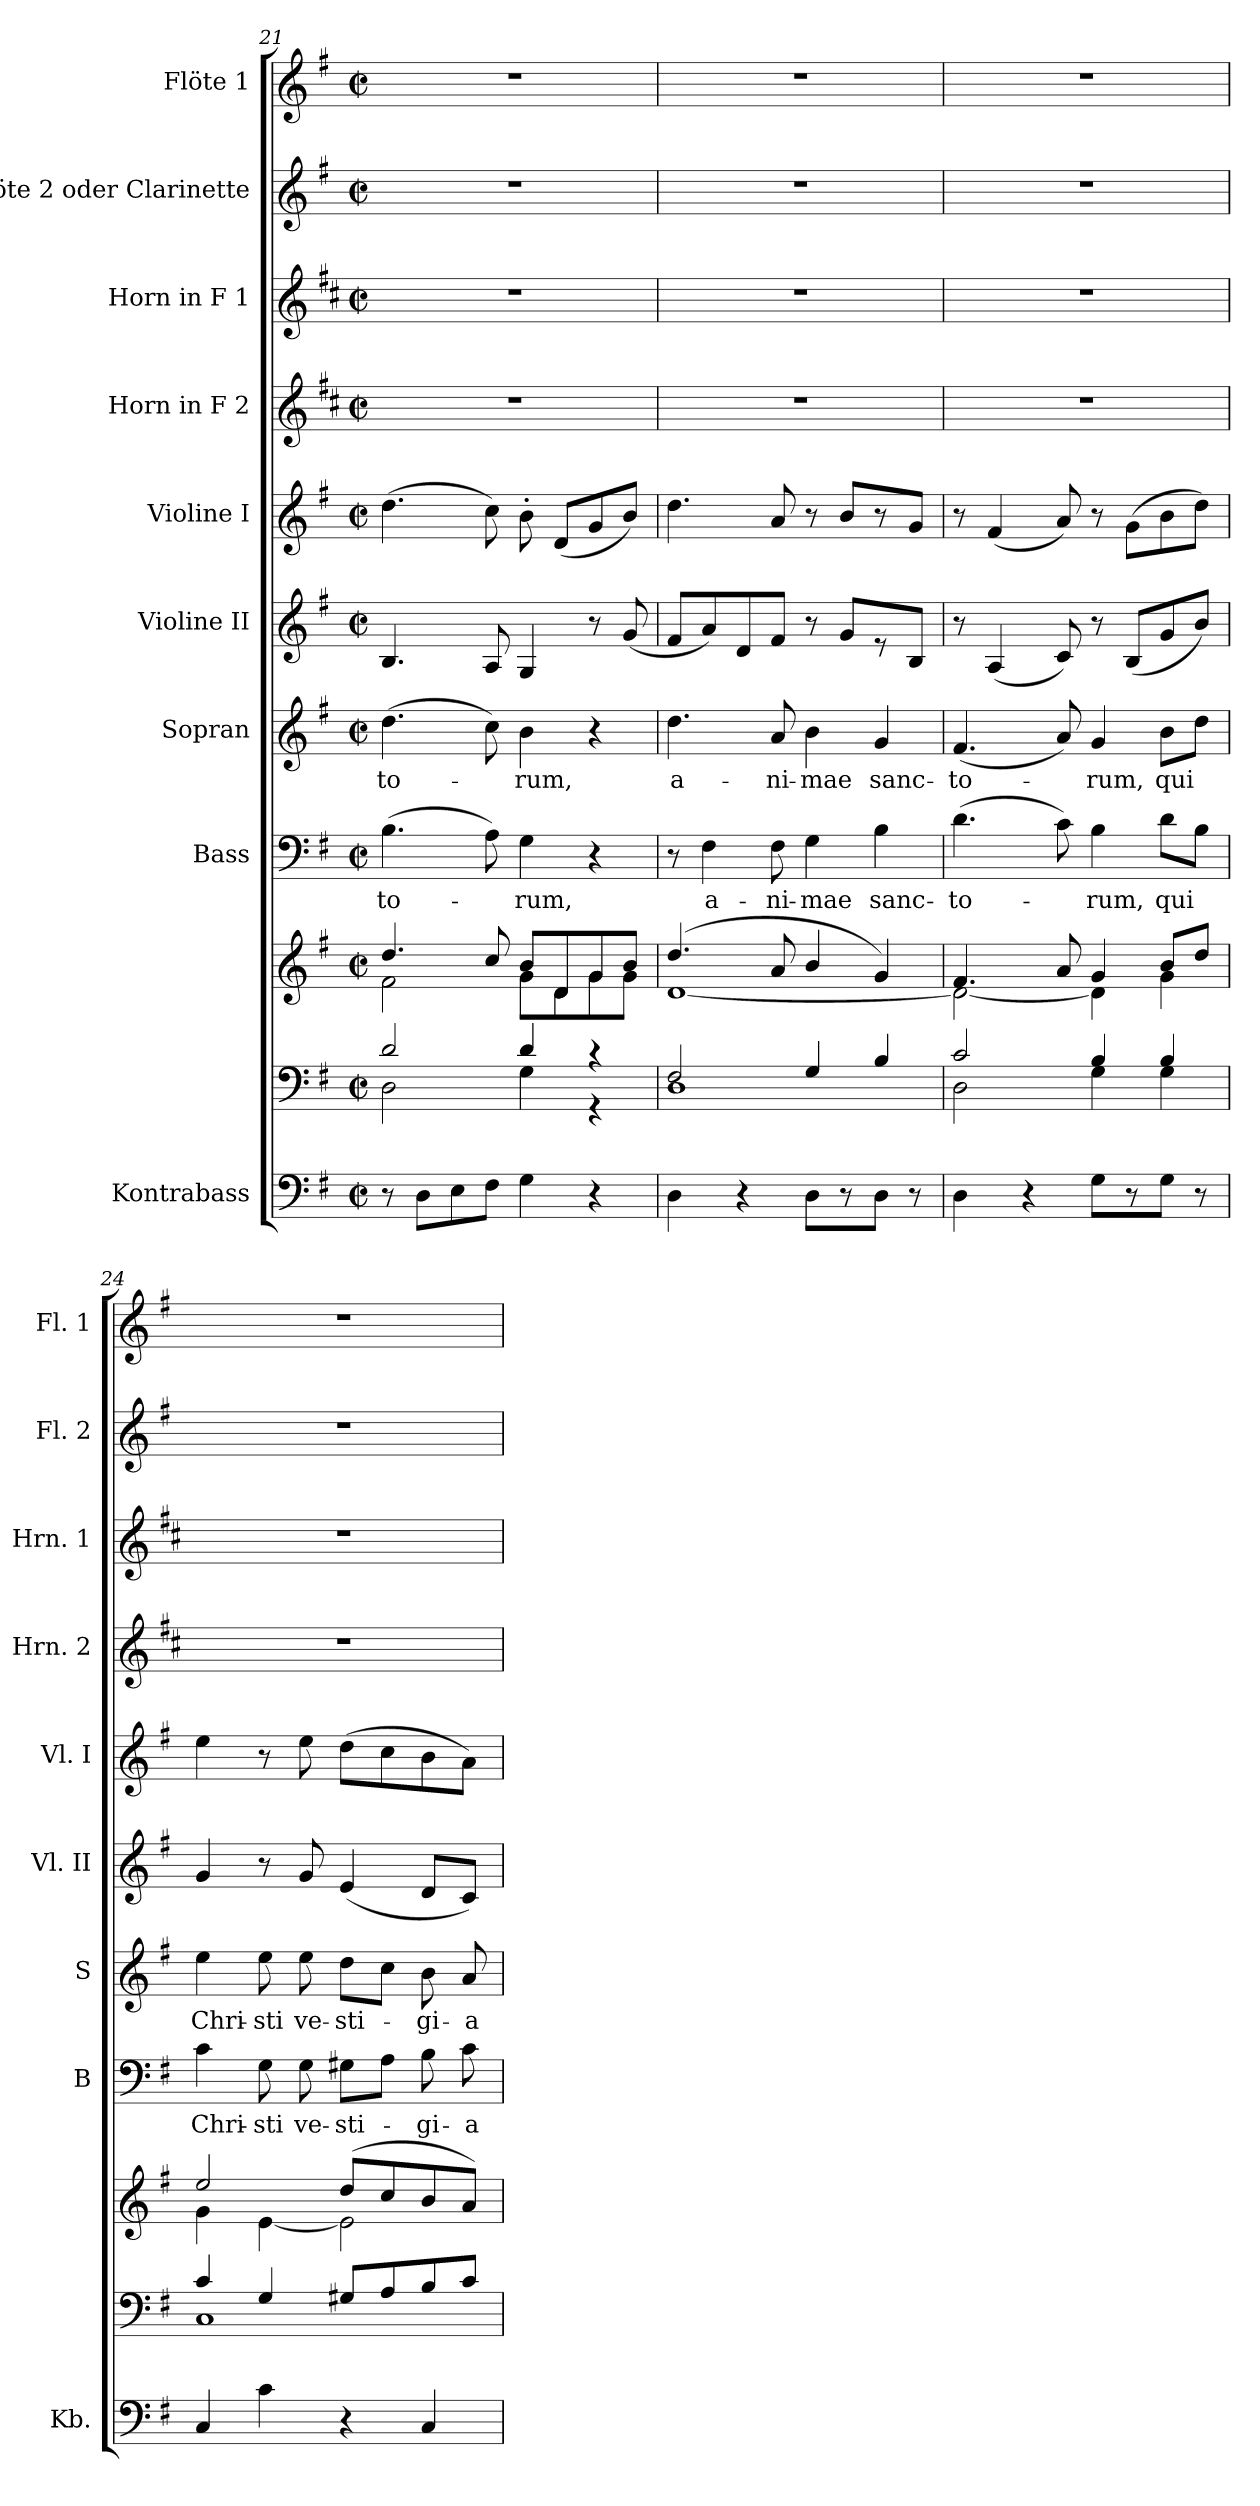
**kern	**kern	**kern	**kern	**text	**kern	**text	**kern	**kern	**kern	**kern	**kern	**kern
*part10	*part9	*part9	*part8	*part8	*part7	*part7	*part6	*part5	*part4	*part3	*part2	*part1
*staff11	*staff10	*staff9	*staff8	*staff8	*staff7	*staff7	*staff6	*staff5	*staff4	*staff3	*staff2	*staff1
*I"Kontrabass	*	*	*I"Bass	*	*I"Sopran	*	*I"Violine II	*I"Violine I	*I"Horn in F 2	*I"Horn in F 1	*I"Flöte 2 oder Clarinette	*I"Flöte 1
*I'Kb.	*	*	*I'B	*	*I'S	*	*I'Vl. II	*I'Vl. I	*I'Hrn. 2	*I'Hrn. 1	*I'Fl. 2	*I'Fl. 1
!!LO:PB:g=z
*clefF4	*clefF4	*clefG2	*clefF4	*	*clefG2	*	*clefG2	*clefG2	*clefG2	*clefG2	*clefG2	*clefG2
*ITrd7c12	*	*	*	*	*	*	*	*	*ITrd4c7	*ITrd4c7	*	*
*k[f#]	*k[f#]	*k[f#]	*k[f#]	*	*k[f#]	*	*k[f#]	*k[f#]	*k[f#]	*k[f#]	*k[f#]	*k[f#]
*G:	*G:	*G:	*G:	*	*G:	*	*G:	*G:	*G:	*G:	*G:	*G:
*M2/2	*M2/2	*M2/2	*M2/2	*	*M2/2	*	*M2/2	*M2/2	*M2/2	*M2/2	*M2/2	*M2/2
*met(c|)	*met(c|)	*met(c|)	*met(c|)	*	*met(c|)	*	*met(c|)	*met(c|)	*met(c|)	*met(c|)	*met(c|)	*met(c|)
=21	=21	=21	=21	=21	=21	=21	=21	=21	=21	=21	=21	=21
*	*^	*^	*	*	*	*	*	*	*	*	*	*
!	!	!	!	!	!	!LO:LY:b	!	!LO:LY:b	!	!	!	!	!	!
8r	2d/	2D\	4.dd/	2f#\	(>4.B\	-to-	(>4.dd\	-to-	4.B/	(>4.dd\	1r	1r	1r	1r
8DD\L	.	.	.	.	.	.	.	.	.	.	.	.	.	.
8EE\	.	.	.	.	.	.	.	.	.	.	.	.	.	.
8FF#\J	.	.	8cc/	.	8A\)	.	8cc\)	.	8A/	8cc\)	.	.	.	.
!	!	!	!	!	!	!LO:LY:b	!	!LO:LY:b	!	!	!	!	!	!
4GG\	4d/	4G\	8b/L	8g\L	4G\	-rum,	4b\	-rum,	4G/	8b'>\	.	.	.	.
.	.	.	8d/	8d\	.	.	.	.	.	(<8d/L	.	.	.	.
4r	4r	4r	8g/	8g\	4r	.	4r	.	8r	8g/	.	.	.	.
.	.	.	8b/J	8g\J	.	.	.	.	(<8g/	8b/J)	.	.	.	.
=22	=22	=22	=22	=22	=22	=22	=22	=22	=22	=22	=22	=22	=22	=22
!	!	!	!	!	!	!	!	!LO:LY:b	!	!	!	!	!	!
4DD\	2F#/	1D	(4.dd/	[<1d	8r	.	4.dd\	a-	8f#/L	4.dd\	1r	1r	1r	1r
!	!	!	!	!	!	!LO:LY:b	!	!	!	!	!	!	!	!
.	.	.	.	.	4F#\	a-	.	.	8a/)	.	.	.	.	.
4r	.	.	.	.	.	.	.	.	8d/	.	.	.	.	.
!	!	!	!	!	!	!LO:LY:b	!	!LO:LY:b	!	!	!	!	!	!
.	.	.	8a/	.	8F#\	-ni-	8a/	-ni-	8f#/J	8a/	.	.	.	.
!	!	!	!	!	!	!LO:LY:b	!	!LO:LY:b	!	!	!	!	!	!
8DD\L	4G/	.	4b/	.	4G\	-mae	4b\	-mae	8r	8r	.	.	.	.
8r	.	.	.	.	.	.	.	.	8g/L	8b/L	.	.	.	.
!	!	!	!	!	!	!LO:LY:b	!	!LO:LY:b	!	!	!	!	!	!
8DD\J	4B/	.	4g/)	.	4B\	sanc-	4g/	sanc-	8r	8r	.	.	.	.
8r	.	.	.	.	.	.	.	.	8B/J	8g/J	.	.	.	.
=23	=23	=23	=23	=23	=23	=23	=23	=23	=23	=23	=23	=23	=23	=23
!	!	!	!	!	!	!LO:LY:b	!	!LO:LY:b	!	!	!	!	!	!
4DD\	2c/	2D\	4.f#/	2d\_	(>4.d\	-to-	(<4.f#/	-to-	8r	8r	1r	1r	1r	1r
.	.	.	.	.	.	.	.	.	(<4A/	(<4f#/	.	.	.	.
4r	.	.	.	.	.	.	.	.	.	.	.	.	.	.
.	.	.	8a/	.	8c\)	.	8a/)	.	8c/)	8a/)	.	.	.	.
!	!	!	!	!	!	!LO:LY:b	!	!LO:LY:b	!	!	!	!	!	!
8GG\L	4B/	4G\	4g/	4d\]	4B\	-rum,	4g/	-rum,	8r	8r	.	.	.	.
8r	.	.	.	.	.	.	.	.	(<8B/L	(>8g\L	.	.	.	.
!	!	!	!	!	!	!LO:LY:b	!	!LO:LY:b	!	!	!	!	!	!
8GG\J	4B/	4G\	8b/L	4g\	8d\L	qui	8b\L	qui	8g/	8b\	.	.	.	.
8r	.	.	8dd/J	.	8B\J	.	8dd\J	.	8b/J)	8dd\J)	.	.	.	.
=24	=24	=24	=24	=24	=24	=24	=24	=24	=24	=24	=24	=24	=24	=24
!	!	!	!	!	!	!LO:LY:b	!	!LO:LY:b	!	!	!	!	!	!
4CC/	4c/	1C	2ee/	4g\	4c\	Chri-	4ee\	Chri-	4g/	4ee\	1r	1r	1r	1r
!	!	!	!	!	!	!LO:LY:b	!	!LO:LY:b	!	!	!	!	!	!
4C\	4G/	.	.	[<4e\	8G\	-sti	8ee\	-sti	8r	8r	.	.	.	.
!	!	!	!	!	!	!LO:LY:b	!	!LO:LY:b	!	!	!	!	!	!
.	.	.	.	.	8G\	ve-	8ee\	ve-	8g/	8ee\	.	.	.	.
!	!	!	!	!	!	!LO:LY:b	!	!LO:LY:b	!	!	!	!	!	!
4r	8G#X/L	.	(<8dd/L	2e\]	8G#X\L	-sti-	8dd\L	-sti-	(<4e/	(>8dd\L	.	.	.	.
.	8A/	.	8cc/	.	8A\J	.	8cc\J	.	.	8cc\	.	.	.	.
!	!	!	!	!	!	!LO:LY:b	!	!LO:LY:b	!	!	!	!	!	!
4CC/	8B/	.	8b/	.	8B\	-gi-	8b\	-gi-	8d/L	8b\	.	.	.	.
!	!	!	!	!	!	!LO:LY:b	!	!LO:LY:b	!	!	!	!	!	!
.	8c/J	.	8a/J)	.	8c\	-a	8a/	-a	8c/J)	8a\J)	.	.	.	.
*	*v	*v	*	*	*	*	*	*	*	*	*	*	*	*
*	*	*v	*v	*	*	*	*	*	*	*	*	*	*
=	=	=	=	=	=	=	=	=	=	=	=	=
*-	*-	*-	*-	*-	*-	*-	*-	*-	*-	*-	*-	*-
